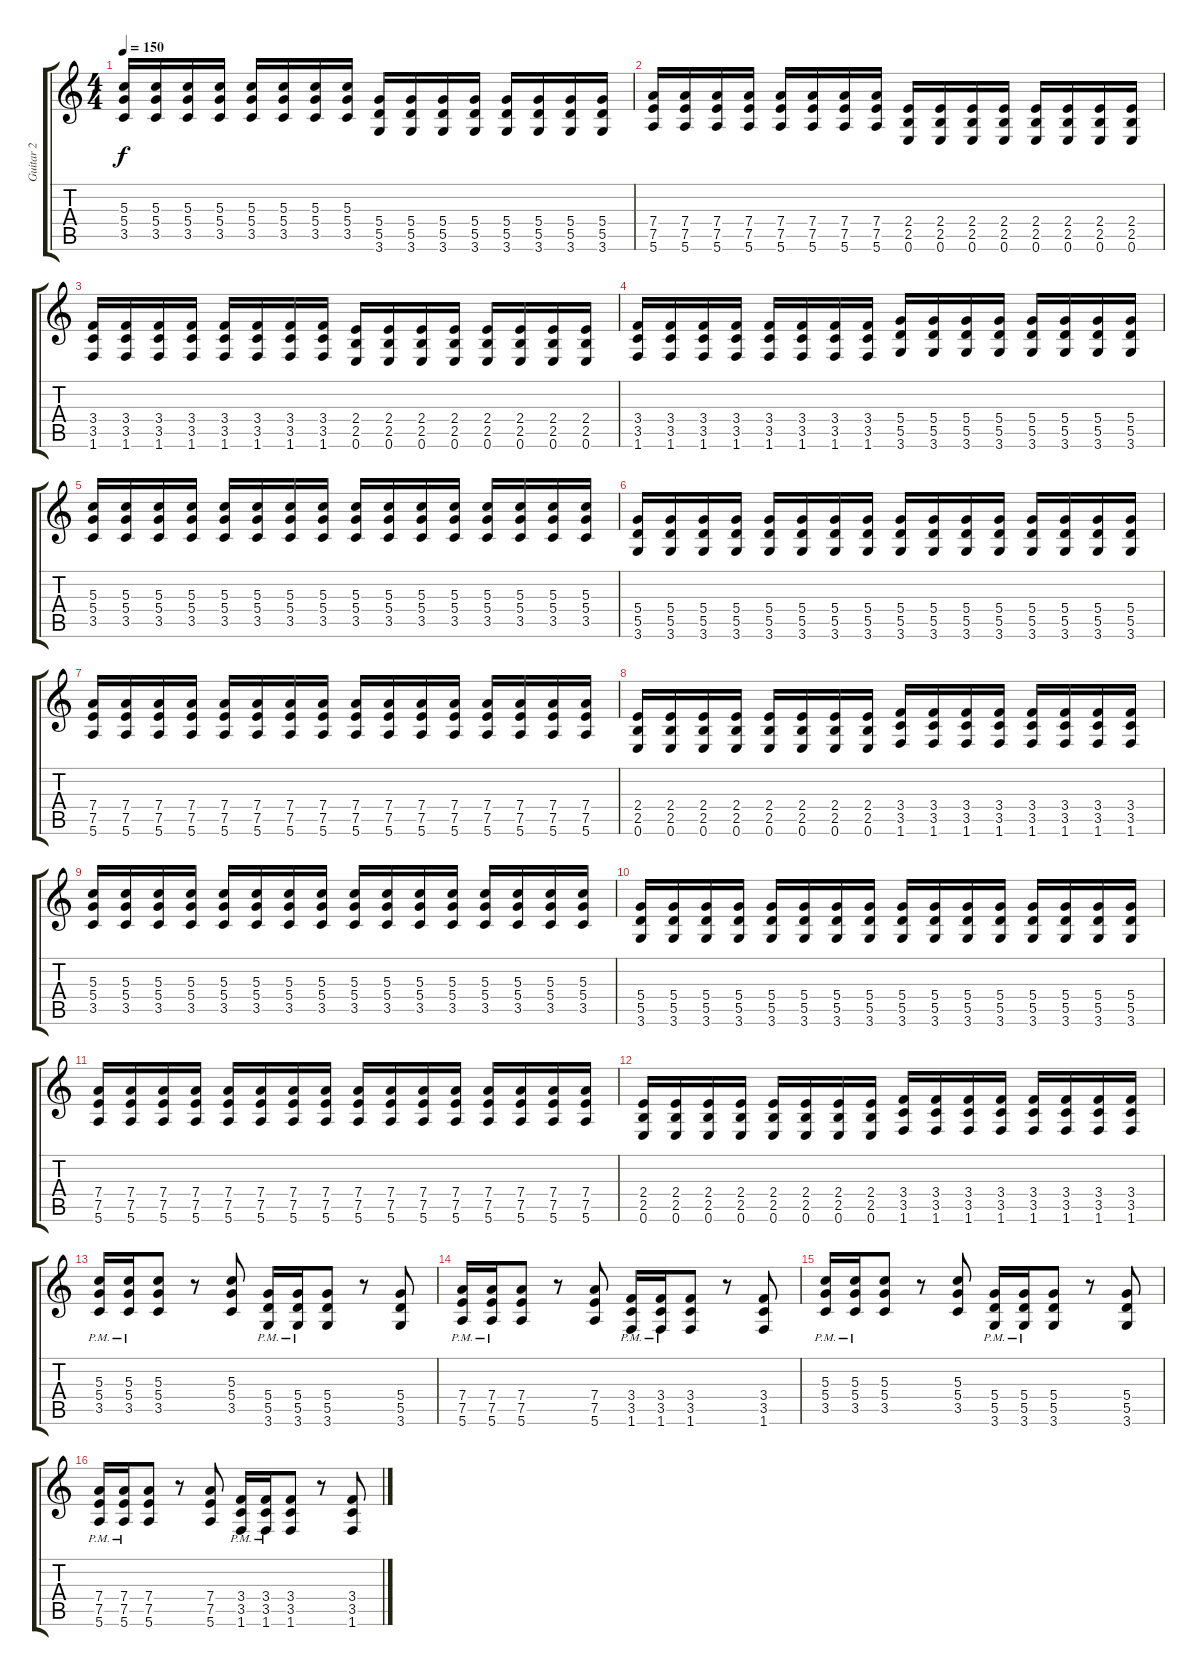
\track ("Guitar 2" "Guitar 2") {instrument overdrivenguitar}
\staff {score tabs}
\tuning (E4 B3 G3 D3 A2 E2) {hide}
\ts (4 4)
\tempo 150
\clef g2
\ks c
(5.3 5.4 3.5).16{dy f} (5.3 5.4 3.5).16 (5.3 5.4 3.5).16 (5.3 5.4 3.5).16 (5.3 5.4 3.5).16 (5.3 5.4 3.5).16 (5.3 5.4 3.5).16 (5.3 5.4 3.5).16 (5.4 5.5 3.6).16 (5.4 5.5 3.6).16 (5.4 5.5 3.6).16 (5.4 5.5 3.6).16 (5.4 5.5 3.6).16 (5.4 5.5 3.6).16 (5.4 5.5 3.6).16 (5.4 5.5 3.6).16 |
(7.4 7.5 5.6).16 (7.4 7.5 5.6).16 (7.4 7.5 5.6).16 (7.4 7.5 5.6).16 (7.4 7.5 5.6).16 (7.4 7.5 5.6).16 (7.4 7.5 5.6).16 (7.4 7.5 5.6).16 (2.4 2.5 0.6).16 (2.4 2.5 0.6).16 (2.4 2.5 0.6).16 (2.4 2.5 0.6).16 (2.4 2.5 0.6).16 (2.4 2.5 0.6).16 (2.4 2.5 0.6).16 (2.4 2.5 0.6).16 |
(3.4 3.5 1.6).16 (3.4 3.5 1.6).16 (3.4 3.5 1.6).16 (3.4 3.5 1.6).16 (3.4 3.5 1.6).16 (3.4 3.5 1.6).16 (3.4 3.5 1.6).16 (3.4 3.5 1.6).16 (2.4 2.5 0.6).16 (2.4 2.5 0.6).16 (2.4 2.5 0.6).16 (2.4 2.5 0.6).16 (2.4 2.5 0.6).16 (2.4 2.5 0.6).16 (2.4 2.5 0.6).16 (2.4 2.5 0.6).16 |
(3.4 3.5 1.6).16 (3.4 3.5 1.6).16 (3.4 3.5 1.6).16 (3.4 3.5 1.6).16 (3.4 3.5 1.6).16 (3.4 3.5 1.6).16 (3.4 3.5 1.6).16 (3.4 3.5 1.6).16 (5.4 5.5 3.6).16 (5.4 5.5 3.6).16 (5.4 5.5 3.6).16 (5.4 5.5 3.6).16 (5.4 5.5 3.6).16 (5.4 5.5 3.6).16 (5.4 5.5 3.6).16 (5.4 5.5 3.6).16 |
(5.3 5.4 3.5).16 (5.3 5.4 3.5).16 (5.3 5.4 3.5).16 (5.3 5.4 3.5).16 (5.3 5.4 3.5).16 (5.3 5.4 3.5).16 (5.3 5.4 3.5).16 (5.3 5.4 3.5).16 (5.3 5.4 3.5).16 (5.3 5.4 3.5).16 (5.3 5.4 3.5).16 (5.3 5.4 3.5).16 (5.3 5.4 3.5).16 (5.3 5.4 3.5).16 (5.3 5.4 3.5).16 (5.3 5.4 3.5).16 |
(5.4 5.5 3.6).16 (5.4 5.5 3.6).16 (5.4 5.5 3.6).16 (5.4 5.5 3.6).16 (5.4 5.5 3.6).16 (5.4 5.5 3.6).16 (5.4 5.5 3.6).16 (5.4 5.5 3.6).16 (5.4 5.5 3.6).16 (5.4 5.5 3.6).16 (5.4 5.5 3.6).16 (5.4 5.5 3.6).16 (5.4 5.5 3.6).16 (5.4 5.5 3.6).16 (5.4 5.5 3.6).16 (5.4 5.5 3.6).16 |
(7.4 7.5 5.6).16 (7.4 7.5 5.6).16 (7.4 7.5 5.6).16 (7.4 7.5 5.6).16 (7.4 7.5 5.6).16 (7.4 7.5 5.6).16 (7.4 7.5 5.6).16 (7.4 7.5 5.6).16 (7.4 7.5 5.6).16 (7.4 7.5 5.6).16 (7.4 7.5 5.6).16 (7.4 7.5 5.6).16 (7.4 7.5 5.6).16 (7.4 7.5 5.6).16 (7.4 7.5 5.6).16 (7.4 7.5 5.6).16 |
(2.4 2.5 0.6).16 (2.4 2.5 0.6).16 (2.4 2.5 0.6).16 (2.4 2.5 0.6).16 (2.4 2.5 0.6).16 (2.4 2.5 0.6).16 (2.4 2.5 0.6).16 (2.4 2.5 0.6).16 (3.4 3.5 1.6).16 (3.4 3.5 1.6).16 (3.4 3.5 1.6).16 (3.4 3.5 1.6).16 (3.4 3.5 1.6).16 (3.4 3.5 1.6).16 (3.4 3.5 1.6).16 (3.4 3.5 1.6).16 |
(5.3 5.4 3.5).16 (5.3 5.4 3.5).16 (5.3 5.4 3.5).16 (5.3 5.4 3.5).16 (5.3 5.4 3.5).16 (5.3 5.4 3.5).16 (5.3 5.4 3.5).16 (5.3 5.4 3.5).16 (5.3 5.4 3.5).16 (5.3 5.4 3.5).16 (5.3 5.4 3.5).16 (5.3 5.4 3.5).16 (5.3 5.4 3.5).16 (5.3 5.4 3.5).16 (5.3 5.4 3.5).16 (5.3 5.4 3.5).16 |
(5.4 5.5 3.6).16 (5.4 5.5 3.6).16 (5.4 5.5 3.6).16 (5.4 5.5 3.6).16 (5.4 5.5 3.6).16 (5.4 5.5 3.6).16 (5.4 5.5 3.6).16 (5.4 5.5 3.6).16 (5.4 5.5 3.6).16 (5.4 5.5 3.6).16 (5.4 5.5 3.6).16 (5.4 5.5 3.6).16 (5.4 5.5 3.6).16 (5.4 5.5 3.6).16 (5.4 5.5 3.6).16 (5.4 5.5 3.6).16 |
(7.4 7.5 5.6).16 (7.4 7.5 5.6).16 (7.4 7.5 5.6).16 (7.4 7.5 5.6).16 (7.4 7.5 5.6).16 (7.4 7.5 5.6).16 (7.4 7.5 5.6).16 (7.4 7.5 5.6).16 (7.4 7.5 5.6).16 (7.4 7.5 5.6).16 (7.4 7.5 5.6).16 (7.4 7.5 5.6).16 (7.4 7.5 5.6).16 (7.4 7.5 5.6).16 (7.4 7.5 5.6).16 (7.4 7.5 5.6).16 |
(2.4 2.5 0.6).16 (2.4 2.5 0.6).16 (2.4 2.5 0.6).16 (2.4 2.5 0.6).16 (2.4 2.5 0.6).16 (2.4 2.5 0.6).16 (2.4 2.5 0.6).16 (2.4 2.5 0.6).16 (3.4 3.5 1.6).16 (3.4 3.5 1.6).16 (3.4 3.5 1.6).16 (3.4 3.5 1.6).16 (3.4 3.5 1.6).16 (3.4 3.5 1.6).16 (3.4 3.5 1.6).16 (3.4 3.5 1.6).16 |
(5.3{pm} 5.4{pm} 3.5{pm}).16 (5.3{pm} 5.4{pm} 3.5{pm}).16 (5.3 5.4 3.5).8 r.8 (5.3 5.4 3.5).8 (5.4{pm} 5.5{pm} 3.6{pm}).16 (5.4{pm} 5.5{pm} 3.6{pm}).16 (5.4 5.5 3.6).8 r.8 (5.4 5.5 3.6).8 |
(7.4{pm} 7.5{pm} 5.6{pm}).16 (7.4{pm} 7.5{pm} 5.6{pm}).16 (7.4 7.5 5.6).8 r.8 (7.4 7.5 5.6).8 (3.4{pm} 3.5{pm} 1.6{pm}).16 (3.4{pm} 3.5{pm} 1.6{pm}).16 (3.4 3.5 1.6).8 r.8 (3.4 3.5 1.6).8 |
(5.3{pm} 5.4{pm} 3.5{pm}).16 (5.3{pm} 5.4{pm} 3.5{pm}).16 (5.3 5.4 3.5).8 r.8 (5.3 5.4 3.5).8 (5.4{pm} 5.5{pm} 3.6{pm}).16 (5.4{pm} 5.5{pm} 3.6{pm}).16 (5.4 5.5 3.6).8 r.8 (5.4 5.5 3.6).8 |
(7.4{pm} 7.5{pm} 5.6{pm}).16 (7.4{pm} 7.5{pm} 5.6{pm}).16 (7.4 7.5 5.6).8 r.8 (7.4 7.5 5.6).8 (3.4{pm} 3.5{pm} 1.6{pm}).16 (3.4{pm} 3.5{pm} 1.6{pm}).16 (3.4 3.5 1.6).8 r.8 (3.4 3.5 1.6).8
